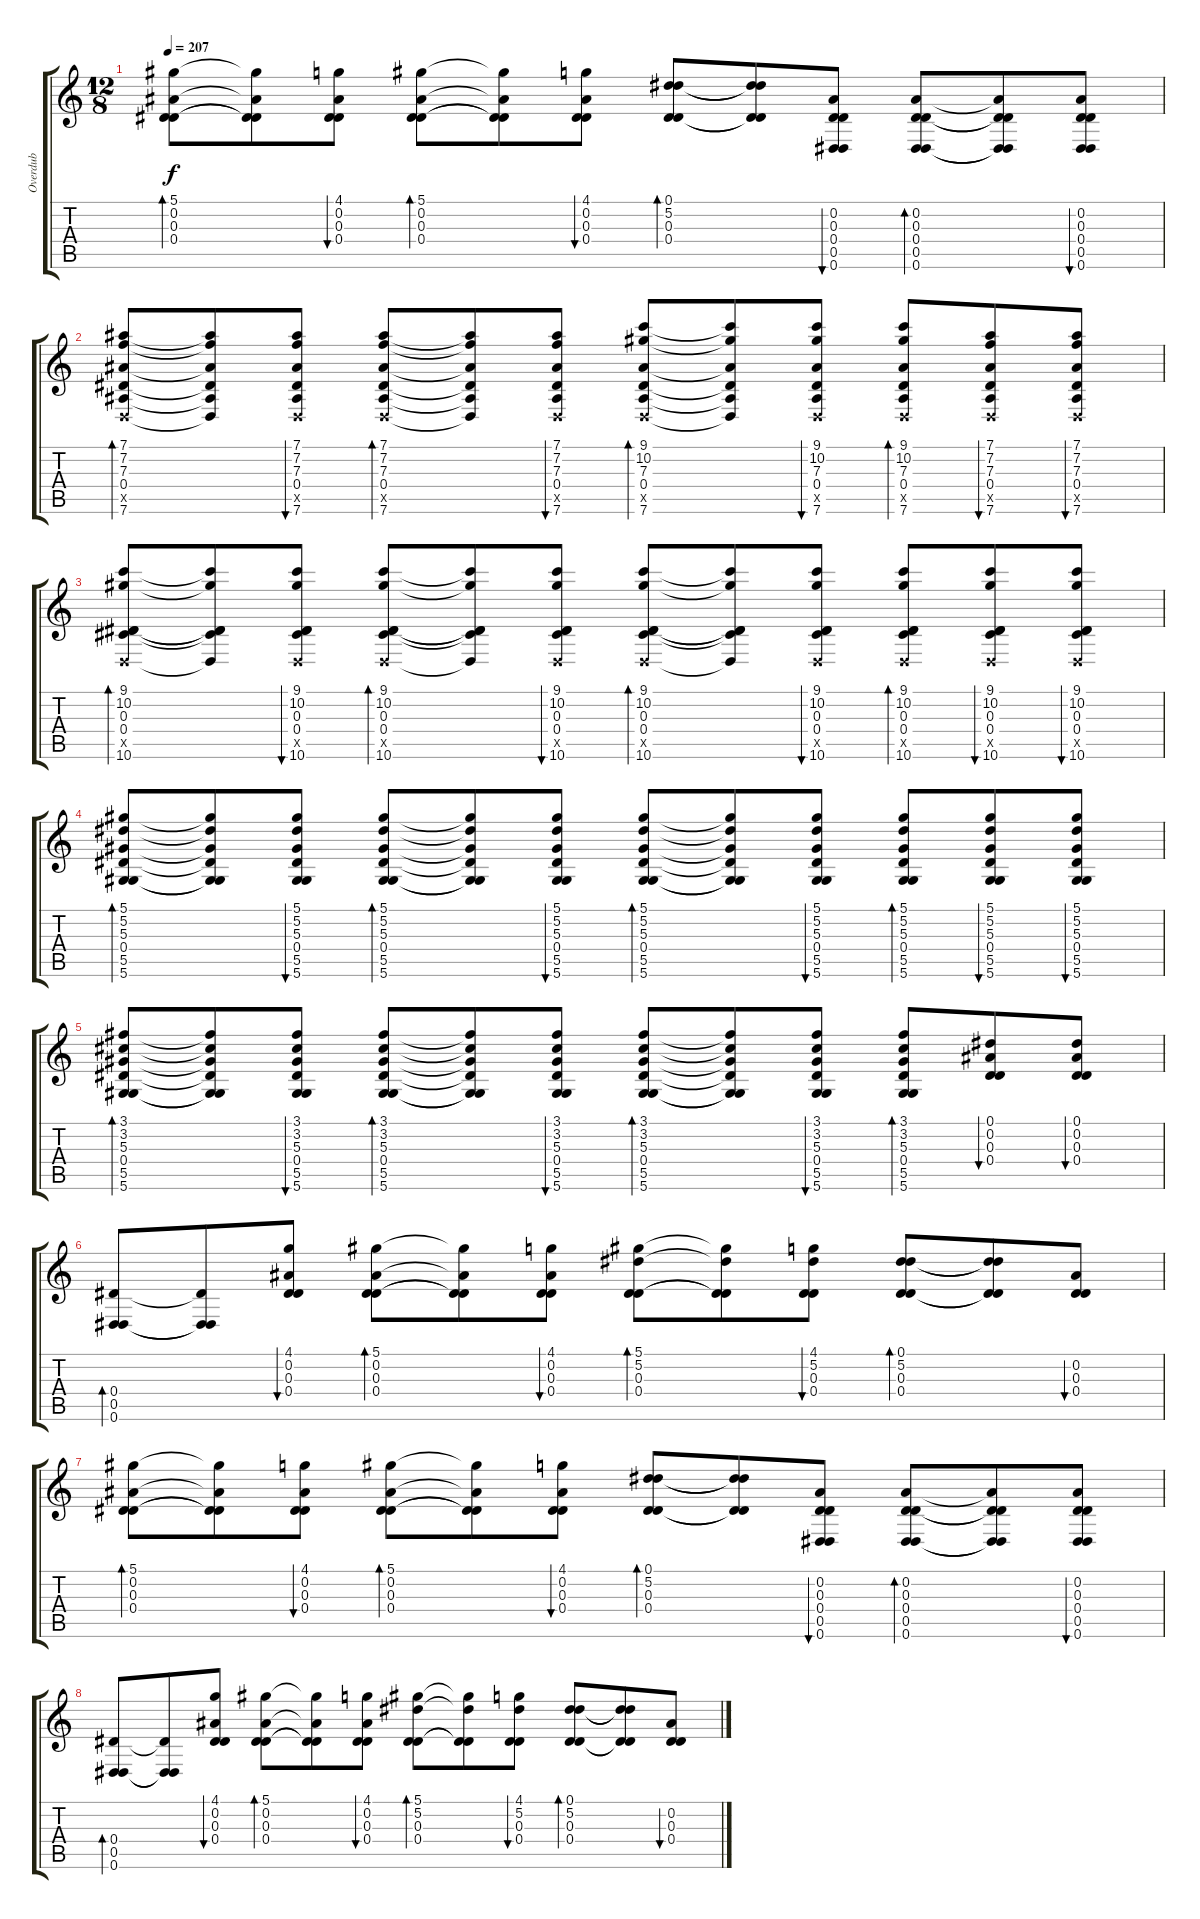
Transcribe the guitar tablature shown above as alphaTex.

\track ("Overdub" "Overdub") {instrument electricguitarjazz}
\staff {score tabs}
\tuning (Eb4 Bb3 Eb3 Eb3 Eb2 Eb2) {hide}
\ts (12 8)
\tempo 207
\clef g2
\ks c
(5.1 0.2 0.3 0.4).8{bd 60 dy f} (5.1{t} 0.2{t} 0.3{t} 0.4{t}).8 (4.1 0.2 0.3 0.4).8{bu 60} (5.1 0.2 0.3 0.4).8{bd 60} (5.1{t} 0.2{t} 0.3{t} 0.4{t}).8 (4.1 0.2 0.3 0.4).8{bu 60} (0.1 5.2 0.3 0.4).8{bd 60} (0.1{t} 5.2{t} 0.3{t} 0.4{t}).8 (0.2 0.3 0.4 0.5 0.6).8{bu 60} (0.2 0.3 0.4 0.5 0.6).8{bd 120} (0.2{t} 0.3{t} 0.4{t} 0.5{t} 0.6{t}).8 (0.2 0.3 0.4 0.5 0.6).8{bu 120} |
(7.1 7.2 7.3 0.4 -1.5{x} 7.6).8{bd 60} (7.1{t} 7.2{t} 7.3{t} 0.4{t} -1.5{t} 7.6{t}).8 (7.1 7.2 7.3 0.4 -1.5{x} 7.6).8{bu 60} (7.1 7.2 7.3 0.4 -1.5{x} 7.6).8{bd 60} (7.1{t} 7.2{t} 7.3{t} 0.4{t} -1.5{t} 7.6{t}).8 (7.1 7.2 7.3 0.4 -1.5{x} 7.6).8{bu 60} (9.1 10.2 7.3 0.4 -1.5{x} 7.6).8{bd 60} (9.1{t} 10.2{t} 7.3{t} 0.4{t} -1.5{t} 7.6{t}).8 (9.1 10.2 7.3 0.4 -1.5{x} 7.6).8{bu 60} (9.1 10.2 7.3 0.4 -1.5{x} 7.6).8{bd 60} (7.1 7.2 7.3 0.4 -1.5{x} 7.6).8{bu 60} (7.1 7.2 7.3 0.4 -1.5{x} 7.6).8{bu 60} |
(9.1 10.2 0.3 0.4 -1.5{x} 10.6).8{bd 60} (9.1{t} 10.2{t} 0.3{t} 0.4{t} -1.5{t} 10.6{t}).8 (9.1 10.2 0.3 0.4 -1.5{x} 10.6).8{bu 60} (9.1 10.2 0.3 0.4 -1.5{x} 10.6).8{bd 60} (9.1{t} 10.2{t} 0.3{t} 0.4{t} -1.5{t} 10.6{t}).8 (9.1 10.2 0.3 0.4 -1.5{x} 10.6).8{bu 60} (9.1 10.2 0.3 0.4 -1.5{x} 10.6).8{bd 60} (9.1{t} 10.2{t} 0.3{t} 0.4{t} -1.5{t} 10.6{t}).8 (9.1 10.2 0.3 0.4 -1.5{x} 10.6).8{bu 60} (9.1 10.2 0.3 0.4 -1.5{x} 10.6).8{bd 60} (9.1 10.2 0.3 0.4 -1.5{x} 10.6).8{bu 60} (9.1 10.2 0.3 0.4 -1.5{x} 10.6).8{bu 60} |
(5.1 5.2 5.3 0.4 5.5 5.6).8{bd 60} (5.1{t} 5.2{t} 5.3{t} 0.4{t} 5.5{t} 5.6{t}).8 (5.1 5.2 5.3 0.4 5.5 5.6).8{bu 120} (5.1 5.2 5.3 0.4 5.5 5.6).8{bd 60} (5.1{t} 5.2{t} 5.3{t} 0.4{t} 5.5{t} 5.6{t}).8 (5.1 5.2 5.3 0.4 5.5 5.6).8{bu 60} (5.1 5.2 5.3 0.4 5.5 5.6).8{bd 60} (5.1{t} 5.2{t} 5.3{t} 0.4{t} 5.5{t} 5.6{t}).8 (5.1 5.2 5.3 0.4 5.5 5.6).8{bu 60} (5.1 5.2 5.3 0.4 5.5 5.6).8{bd 60} (5.1 5.2 5.3 0.4 5.5 5.6).8{bu 60} (5.1 5.2 5.3 0.4 5.5 5.6).8{bu 120} |
(3.1 3.2 5.3 0.4 5.5 5.6).8{bd 60} (3.1{t} 3.2{t} 5.3{t} 0.4{t} 5.5{t} 5.6{t}).8 (3.1 3.2 5.3 0.4 5.5 5.6).8{bu 60} (3.1 3.2 5.3 0.4 5.5 5.6).8{bd 60} (3.1{t} 3.2{t} 5.3{t} 0.4{t} 5.5{t} 5.6{t}).8 (3.1 3.2 5.3 0.4 5.5 5.6).8{bu 60} (3.1 3.2 5.3 0.4 5.5 5.6).8{bd 60} (3.1{t} 3.2{t} 5.3{t} 0.4{t} 5.5{t} 5.6{t}).8 (3.1 3.2 5.3 0.4 5.5 5.6).8{bu 60} (3.1 3.2 5.3 0.4 5.5 5.6).8{bd 60} (0.1 0.2 0.3 0.4).8{bu 60} (0.1 0.2 0.3 0.4).8{bu 60} |
(0.4 0.5 0.6).8{bd 60} (0.4{t} 0.5{t} 0.6{t}).8 (4.1 0.2 0.3 0.4).8{bu 60} (5.1 0.2 0.3 0.4).8{bd 60} (5.1{t} 0.2{t} 0.3{t} 0.4{t}).8 (4.1 0.2 0.3 0.4).8{bu 60} (5.1 5.2 0.3 0.4).8{bd 60} (5.1{t} 5.2{t} 0.3{t} 0.4{t}).8 (4.1 5.2 0.3 0.4).8{bu 60} (0.1 5.2 0.3 0.4).8{bd 60} (0.1{t} 5.2{t} 0.3{t} 0.4{t}).8 (0.2 0.3 0.4).8{bu 60} |
(5.1 0.2 0.3 0.4).8{bd 60} (5.1{t} 0.2{t} 0.3{t} 0.4{t}).8 (4.1 0.2 0.3 0.4).8{bu 60} (5.1 0.2 0.3 0.4).8{bd 60} (5.1{t} 0.2{t} 0.3{t} 0.4{t}).8 (4.1 0.2 0.3 0.4).8{bu 60} (0.1 5.2 0.3 0.4).8{bd 60} (0.1{t} 5.2{t} 0.3{t} 0.4{t}).8 (0.2 0.3 0.4 0.5 0.6).8{bu 60} (0.2 0.3 0.4 0.5 0.6).8{bd 120} (0.2{t} 0.3{t} 0.4{t} 0.5{t} 0.6{t}).8 (0.2 0.3 0.4 0.5 0.6).8{bu 120} |
(0.4 0.5 0.6).8{bd 60} (0.4{t} 0.5{t} 0.6{t}).8 (4.1 0.2 0.3 0.4).8{bu 60} (5.1 0.2 0.3 0.4).8{bd 60} (5.1{t} 0.2{t} 0.3{t} 0.4{t}).8 (4.1 0.2 0.3 0.4).8{bu 60} (5.1 5.2 0.3 0.4).8{bd 60} (5.1{t} 5.2{t} 0.3{t} 0.4{t}).8 (4.1 5.2 0.3 0.4).8{bu 60} (0.1 5.2 0.3 0.4).8{bd 60} (0.1{t} 5.2{t} 0.3{t} 0.4{t}).8 (0.2 0.3 0.4).8{bu 60}
